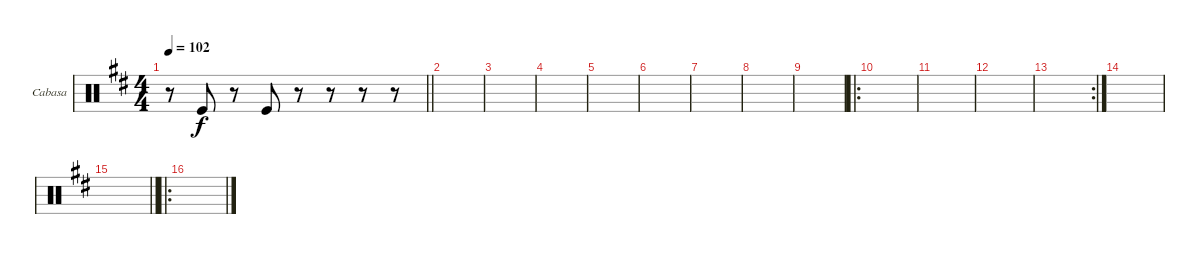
\bracketExtendMode groupsimilarinstruments
\firstSystemTrackNameOrientation horizontal
\otherSystemsTrackNameOrientation horizontal
\track ("Cabasa" "Cabasa") {instrument percussion}
\staff {score}
\articulation defaults
\ts (4 4)
\tempo 102
\clef neutral
\scale
0.333333
\barLineRight lightlight
\ks d
r.8{dy f} "Kick (hit)".8 r.8 "Kick (hit)".8 r.8 r.8 r.8 r.8 |
\scale
0.333333 |
\scale
0.333333 |
\scale
0.333333 |
\scale
0.333333 |
\scale
0.333333 |
\scale
0.333333 |
\scale
0.333333 |
\scale
0.333333 |
\ro
\scale
0.377778 |
\scale
0.311111 |
\scale
0.311111 |
\rc 2
\scale
0.205298 |
\scale
0.397351 |
\scale
0.397351
\barLineRight lightlight
|
\ro
\scale
0.377778
